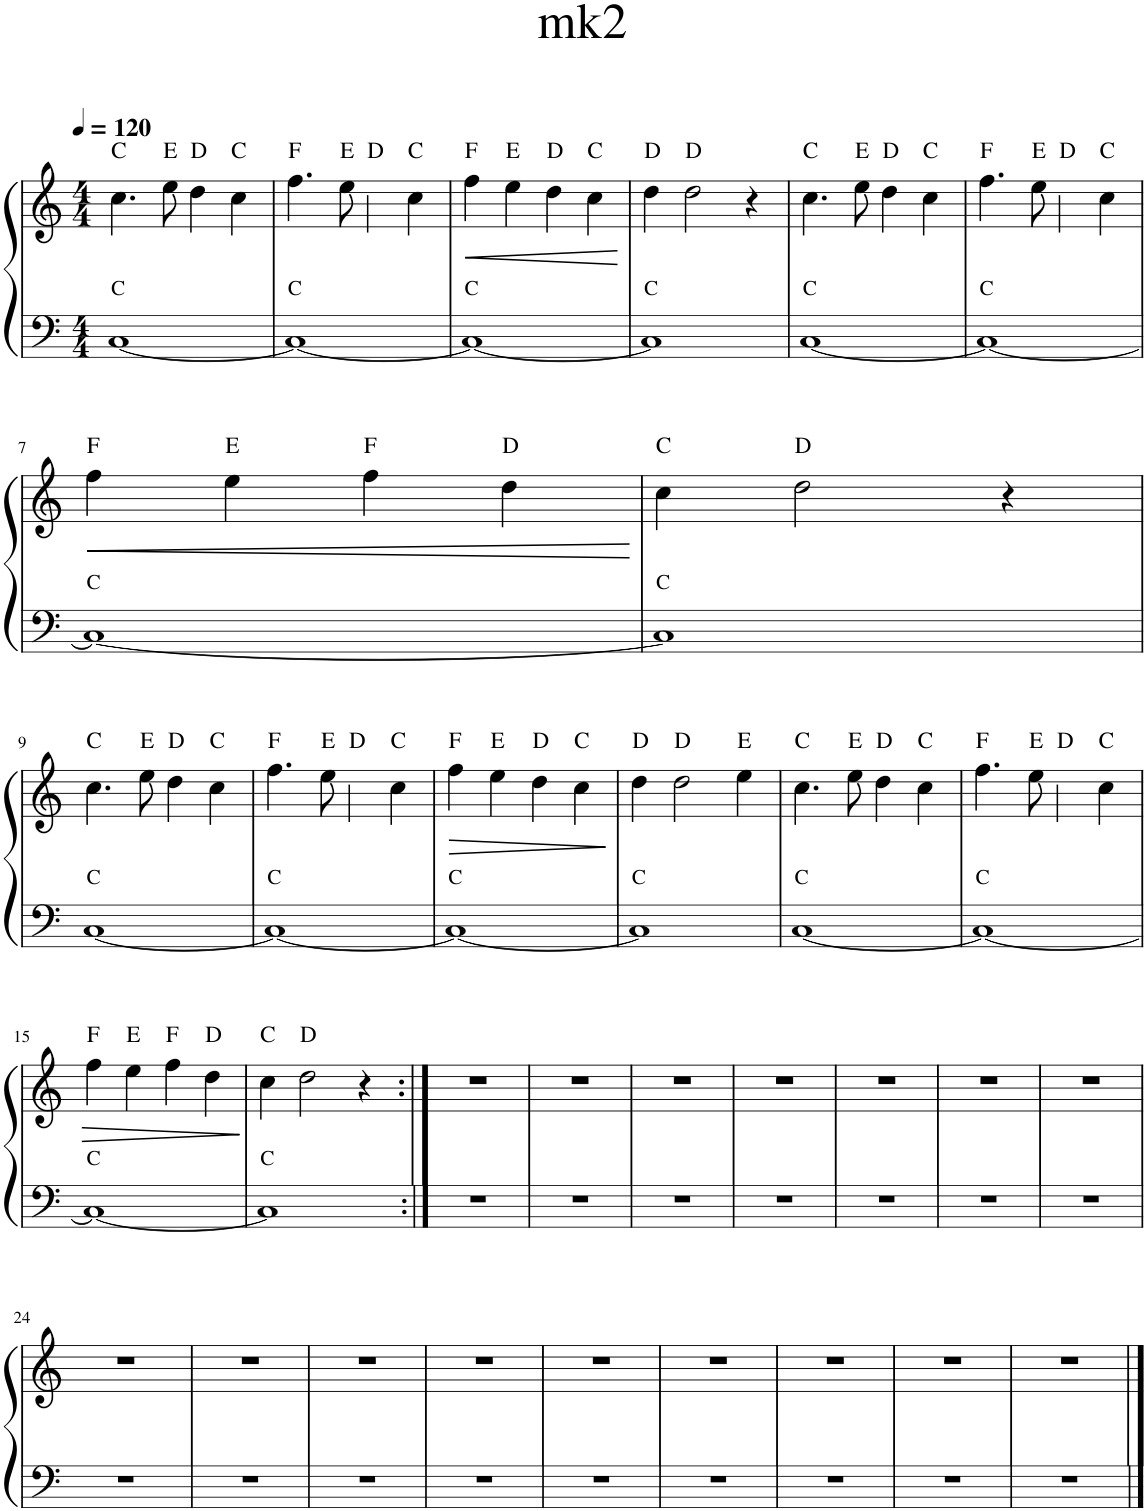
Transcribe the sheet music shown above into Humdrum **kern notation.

**kern	**kern	**dynam
*part1	*part1	*part1
*staff2	*staff1	*staff1/2
*I"Piano	*	*
*I'Pno.	*	*
*	*stria5	*
*clefF4	*clefG2	*
*k[]	*k[]	*
*M4/4	*M4/4	*
*MM120	*MM120	*
=1	=1	=1
!	!LO:TX:a:t=C	!
!LO:TX:a:t=C	!	!
[1C	4.cc\	.
!	!LO:TX:a:t=E	!
.	8ee\	.
!	!LO:TX:a:t=D	!
.	4dd\	.
!	!LO:TX:a:t=C	!
.	4cc\	.
=2	=2	=2
!	!LO:TX:a:t=F	!
!LO:TX:a:t=C	!	!
1C_	4.ff\	.
!	!LO:TX:a:t=E	!
.	8ee\	.
!	!LO:TX:a:t=D	!
.	4dd\	.
!	!LO:TX:a:t=C	!
.	4cc\	.
=3	=3	=3
!	!LO:TX:a:t=F	!
!LO:TX:a:t=C	!	!
!	!	!LO:HP:b
1C_	4ff\	<
!	!LO:TX:a:t=E	!
.	4ee\	.
!	!LO:TX:a:t=D	!
.	4dd\	.
!	!LO:TX:a:t=C	!
.	4cc\	.
.	.	[
=4	=4	=4
!	!LO:TX:a:t=D	!
!LO:TX:a:t=C	!	!
1C]	4dd\	.
!	!LO:TX:a:t=D	!
.	2dd\	.
.	4r	.
=5	=5	=5
!	!LO:TX:a:t=C	!
!LO:TX:a:t=C	!	!
[1C	4.cc\	.
!	!LO:TX:a:t=E	!
.	8ee\	.
!	!LO:TX:a:t=D	!
.	4dd\	.
!	!LO:TX:a:t=C	!
.	4cc\	.
=6	=6	=6
!	!LO:TX:a:t=F	!
!LO:TX:a:t=C	!	!
1C_	4.ff\	.
!	!LO:TX:a:t=E	!
.	8ee\	.
!	!LO:TX:a:t=D	!
.	4dd\	.
!	!LO:TX:a:t=C	!
.	4cc\	.
!!LO:LB:g=z
=7	=7	=7
!	!LO:TX:a:t=F	!
!LO:TX:a:t=C	!	!
!	!	!LO:HP:b
1C_	4ff\	<
!	!LO:TX:a:t=E	!
.	4ee\	.
!	!LO:TX:a:t=F	!
.	4ff\	.
!	!LO:TX:a:t=D	!
.	4dd\	.
.	.	[
=8	=8	=8
!	!LO:TX:a:t=C	!
!LO:TX:a:t=C	!	!
1C]	4cc\	.
!	!LO:TX:a:t=D	!
.	2dd\	.
.	4r	.
!!LO:LB:g=z
=9	=9	=9
!	!LO:TX:a:t=C	!
!LO:TX:a:t=C	!	!
[1C	4.cc\	.
!	!LO:TX:a:t=E	!
.	8ee\	.
!	!LO:TX:a:t=D	!
.	4dd\	.
!	!LO:TX:a:t=C	!
.	4cc\	.
=10	=10	=10
!	!LO:TX:a:t=F	!
!LO:TX:a:t=C	!	!
1C_	4.ff\	.
!	!LO:TX:a:t=E	!
.	8ee\	.
!	!LO:TX:a:t=D	!
.	4dd\	.
!	!LO:TX:a:t=C	!
.	4cc\	.
=11	=11	=11
!	!LO:TX:a:t=F	!
!LO:TX:a:t=C	!	!
!	!	!LO:HP:b
1C_	4ff\	>
!	!LO:TX:a:t=E	!
.	4ee\	.
!	!LO:TX:a:t=D	!
.	4dd\	.
!	!LO:TX:a:t=C	!
.	4cc\	.
.	.	]
=12	=12	=12
!	!LO:TX:a:t=D	!
!LO:TX:a:t=C	!	!
1C]	4dd\	.
!	!LO:TX:a:t=D	!
.	2dd\	.
!	!LO:TX:a:t=E	!
.	4ee\	.
=13	=13	=13
!	!LO:TX:a:t=C	!
!LO:TX:a:t=C	!	!
[1C	4.cc\	.
!	!LO:TX:a:t=E	!
.	8ee\	.
!	!LO:TX:a:t=D	!
.	4dd\	.
!	!LO:TX:a:t=C	!
.	4cc\	.
=14	=14	=14
!	!LO:TX:a:t=F	!
!LO:TX:a:t=C	!	!
1C_	4.ff\	.
!	!LO:TX:a:t=E	!
.	8ee\	.
!	!LO:TX:a:t=D	!
.	4dd\	.
!	!LO:TX:a:t=C	!
.	4cc\	.
!!LO:LB:g=z
=15	=15	=15
!	!LO:TX:a:t=F	!
!LO:TX:a:t=C	!	!
!	!	!LO:HP:b
1C_	4ff\	>
!	!LO:TX:a:t=E	!
.	4ee\	.
!	!LO:TX:a:t=F	!
.	4ff\	.
!	!LO:TX:a:t=D	!
.	4dd\	.
.	.	]
=16	=16	=16
!	!LO:TX:a:t=C	!
!LO:TX:a:t=C	!	!
1C]	4cc\	.
!	!LO:TX:a:t=D	!
.	2dd\	.
.	4r	.
=17:|!	=17:|!	=17:|!
1r	1r	.
=18	=18	=18
1r	1r	.
=19	=19	=19
1r	1r	.
=20	=20	=20
1r	1r	.
=21	=21	=21
1r	1r	.
=22	=22	=22
1r	1r	.
=23	=23	=23
1r	1r	.
!!LO:LB:g=z
=24	=24	=24
1r	1r	.
=25	=25	=25
1r	1r	.
=26	=26	=26
1r	1r	.
=27	=27	=27
1r	1r	.
=28	=28	=28
1r	1r	.
=29	=29	=29
1r	1r	.
=30	=30	=30
1r	1r	.
=31	=31	=31
1r	1r	.
=32	=32	=32
1r	1r	.
==	==	==
*-	*-	*-
